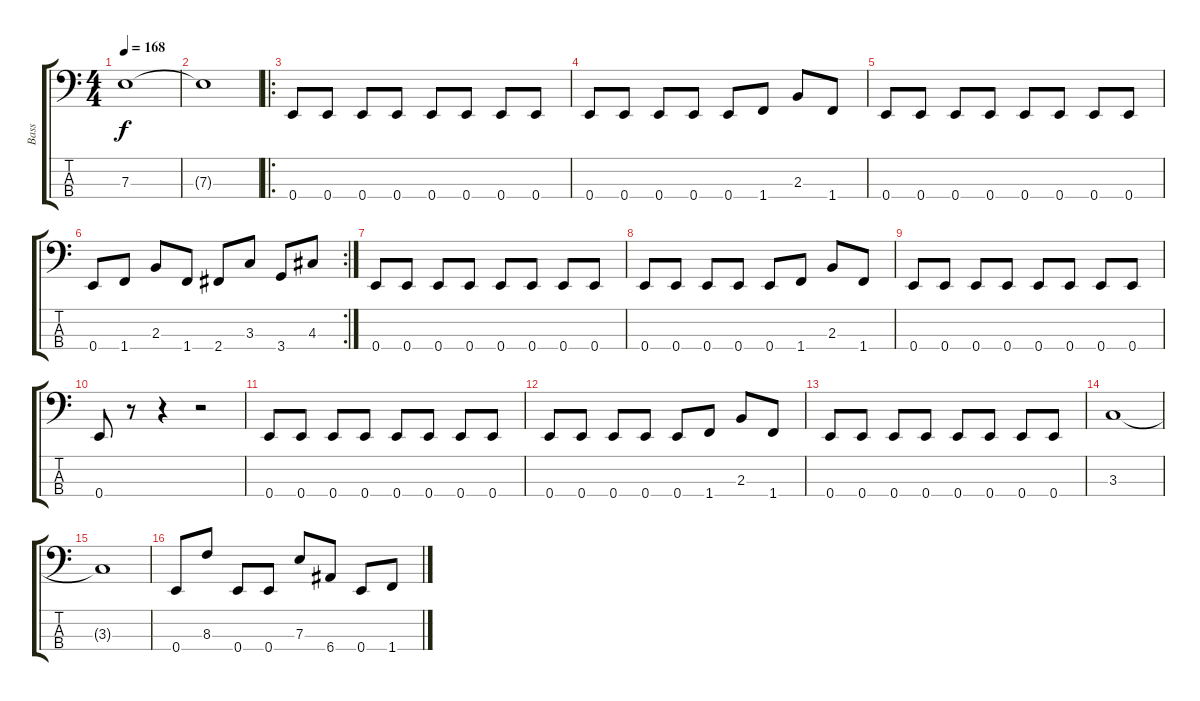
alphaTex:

\track ("Bass" "Bass") {instrument electricbassfinger}
\staff {score tabs}
\tuning (G2 D2 A1 E1) {hide}
\ts (4 4)
\tempo 168
\clef f4
\ks c
7.3.1{dy f} |
7.3{t}.1 |
\ro
0.4.8 0.4.8 0.4.8 0.4.8 0.4.8 0.4.8 0.4.8 0.4.8 |
0.4.8 0.4.8 0.4.8 0.4.8 0.4.8 1.4.8 2.3.8 1.4.8 |
0.4.8 0.4.8 0.4.8 0.4.8 0.4.8 0.4.8 0.4.8 0.4.8 |
\rc 2
0.4.8 1.4.8 2.3.8 1.4.8 2.4.8 3.3.8 3.4.8 4.3.8 |
0.4.8 0.4.8 0.4.8 0.4.8 0.4.8 0.4.8 0.4.8 0.4.8 |
0.4.8 0.4.8 0.4.8 0.4.8 0.4.8 1.4.8 2.3.8 1.4.8 |
0.4.8 0.4.8 0.4.8 0.4.8 0.4.8 0.4.8 0.4.8 0.4.8 |
0.4.8 r.8 r.4 r.2 |
0.4.8 0.4.8 0.4.8 0.4.8 0.4.8 0.4.8 0.4.8 0.4.8 |
0.4.8 0.4.8 0.4.8 0.4.8 0.4.8 1.4.8 2.3.8 1.4.8 |
0.4.8 0.4.8 0.4.8 0.4.8 0.4.8 0.4.8 0.4.8 0.4.8 |
3.3.1 |
3.3{t}.1 |
0.4.8 8.3.8 0.4.8 0.4.8 7.3.8 6.4.8 0.4.8 1.4.8
